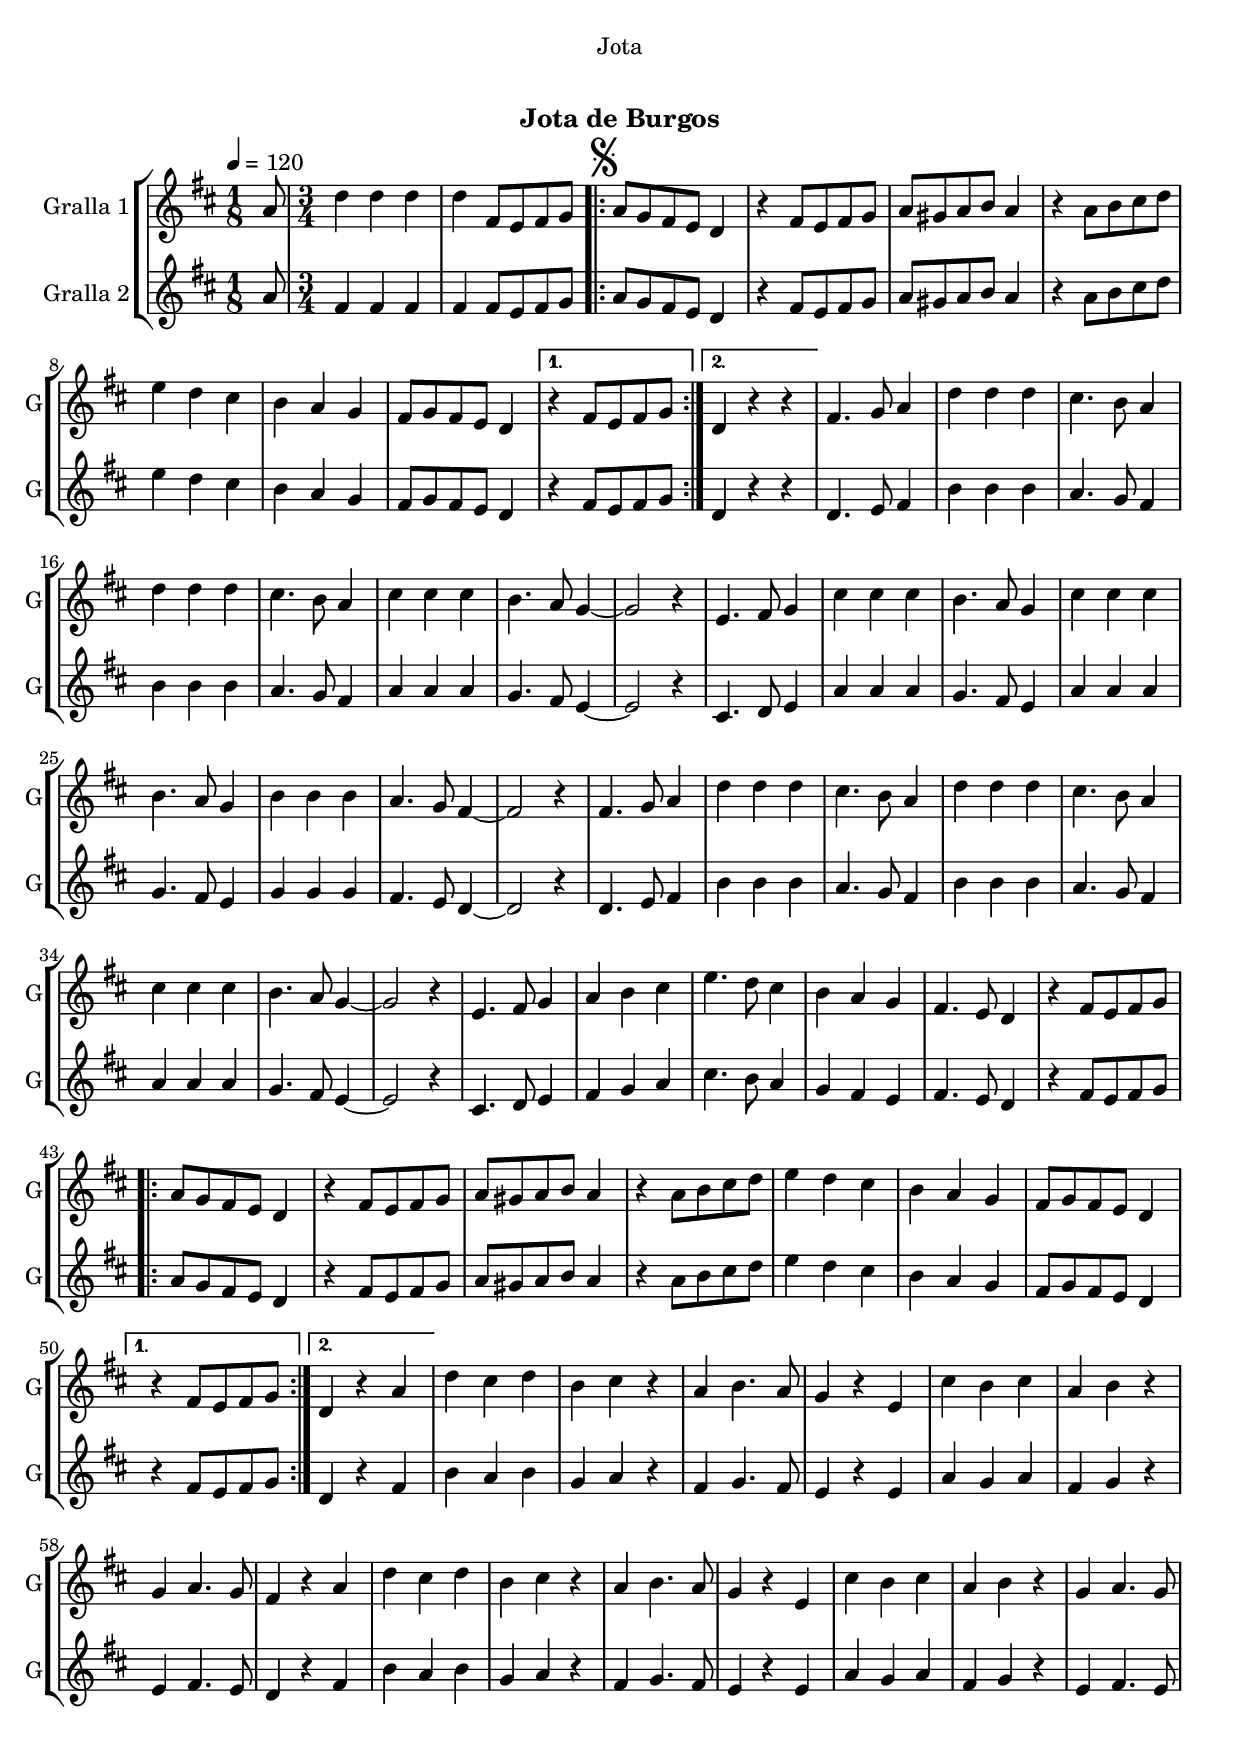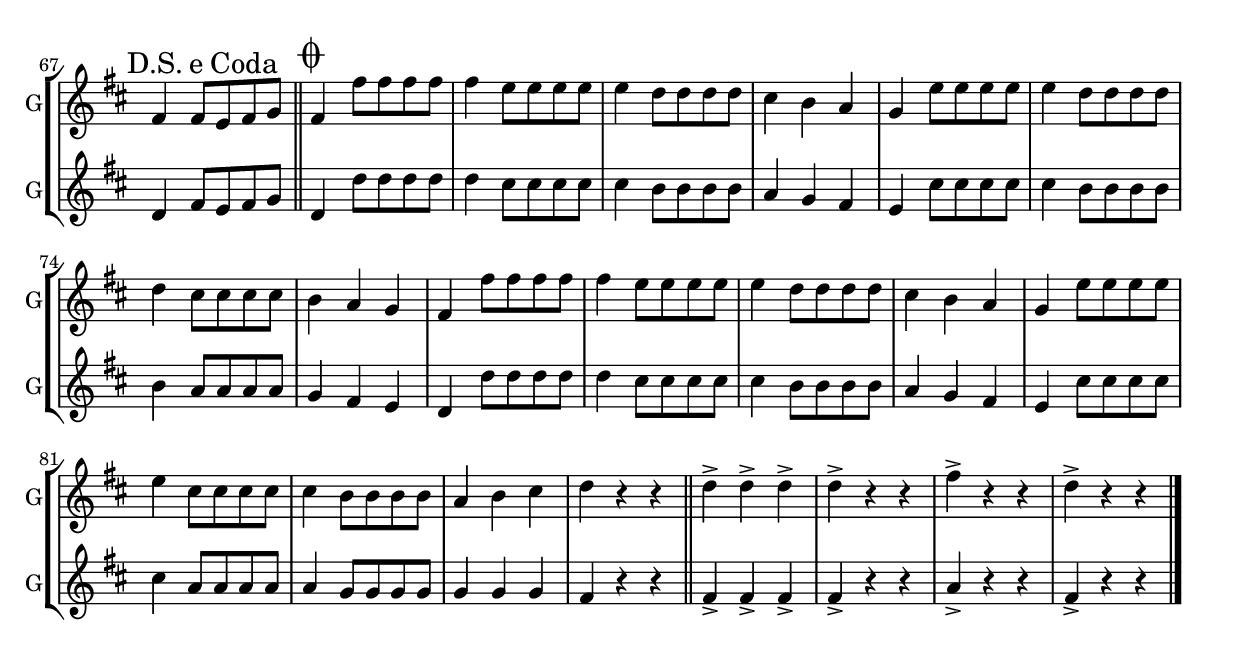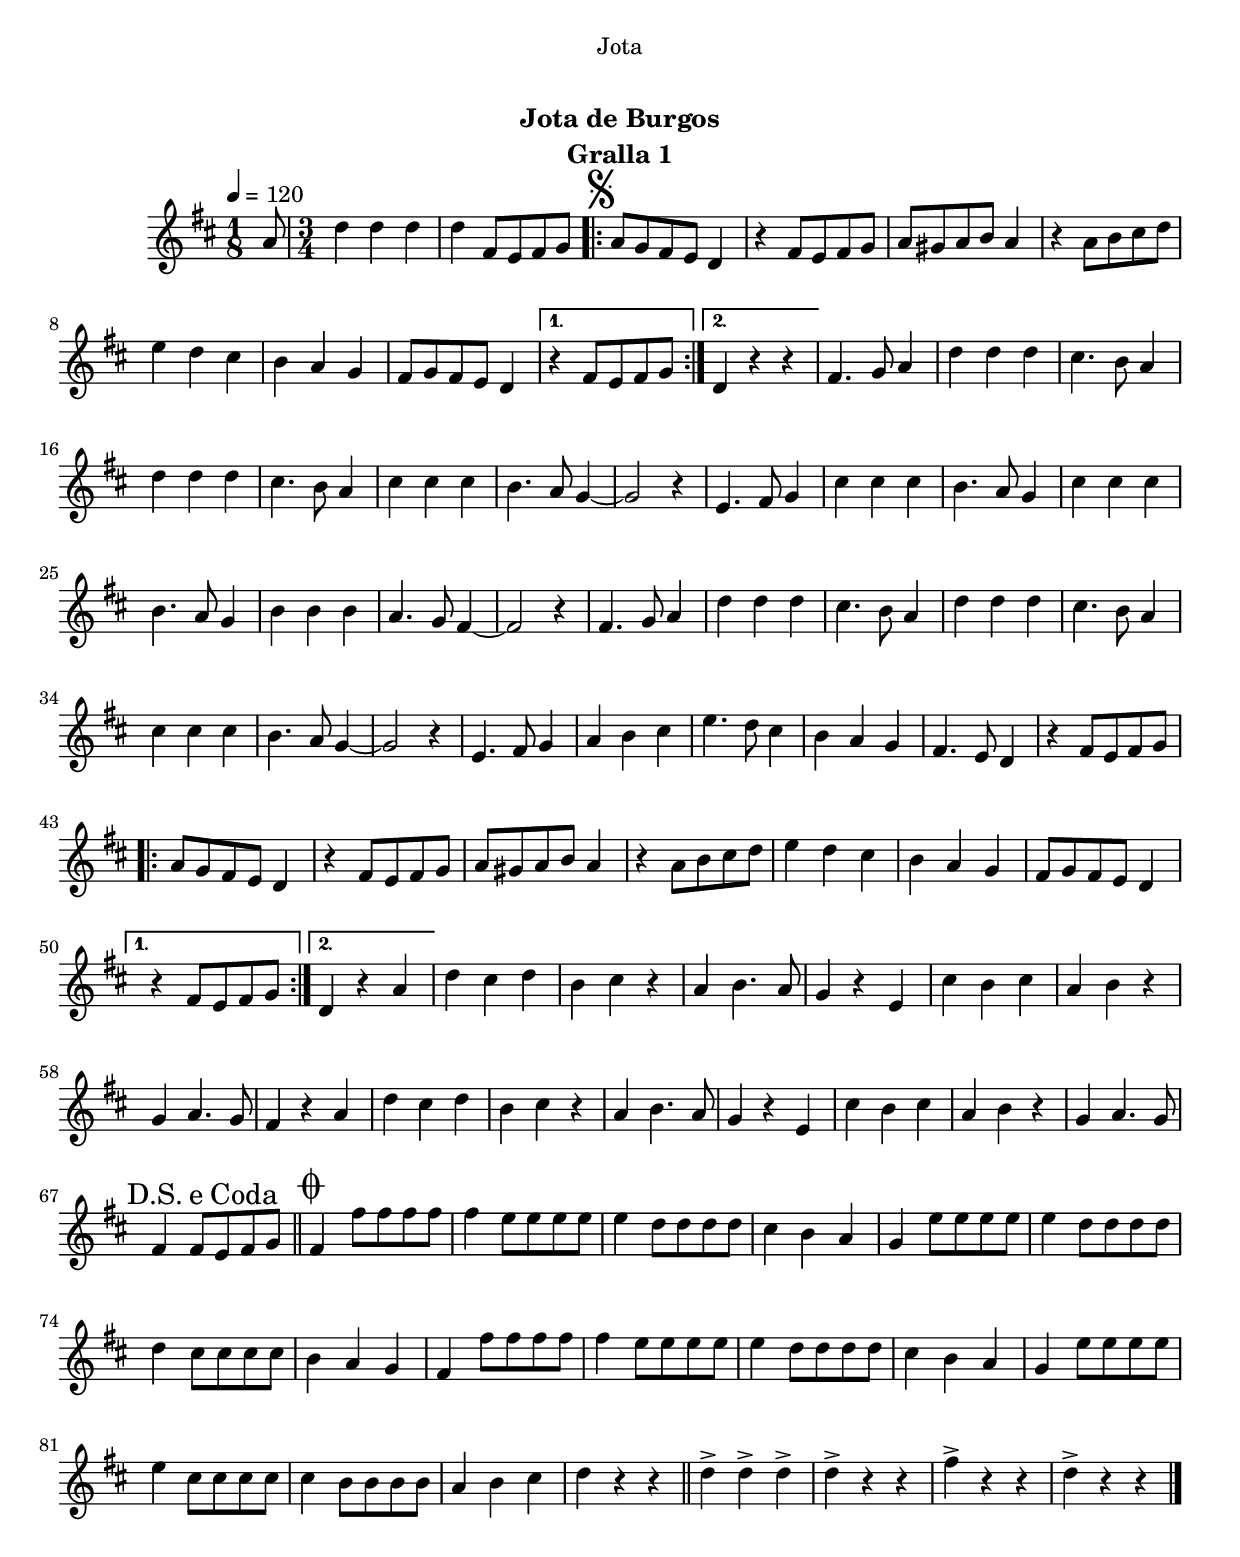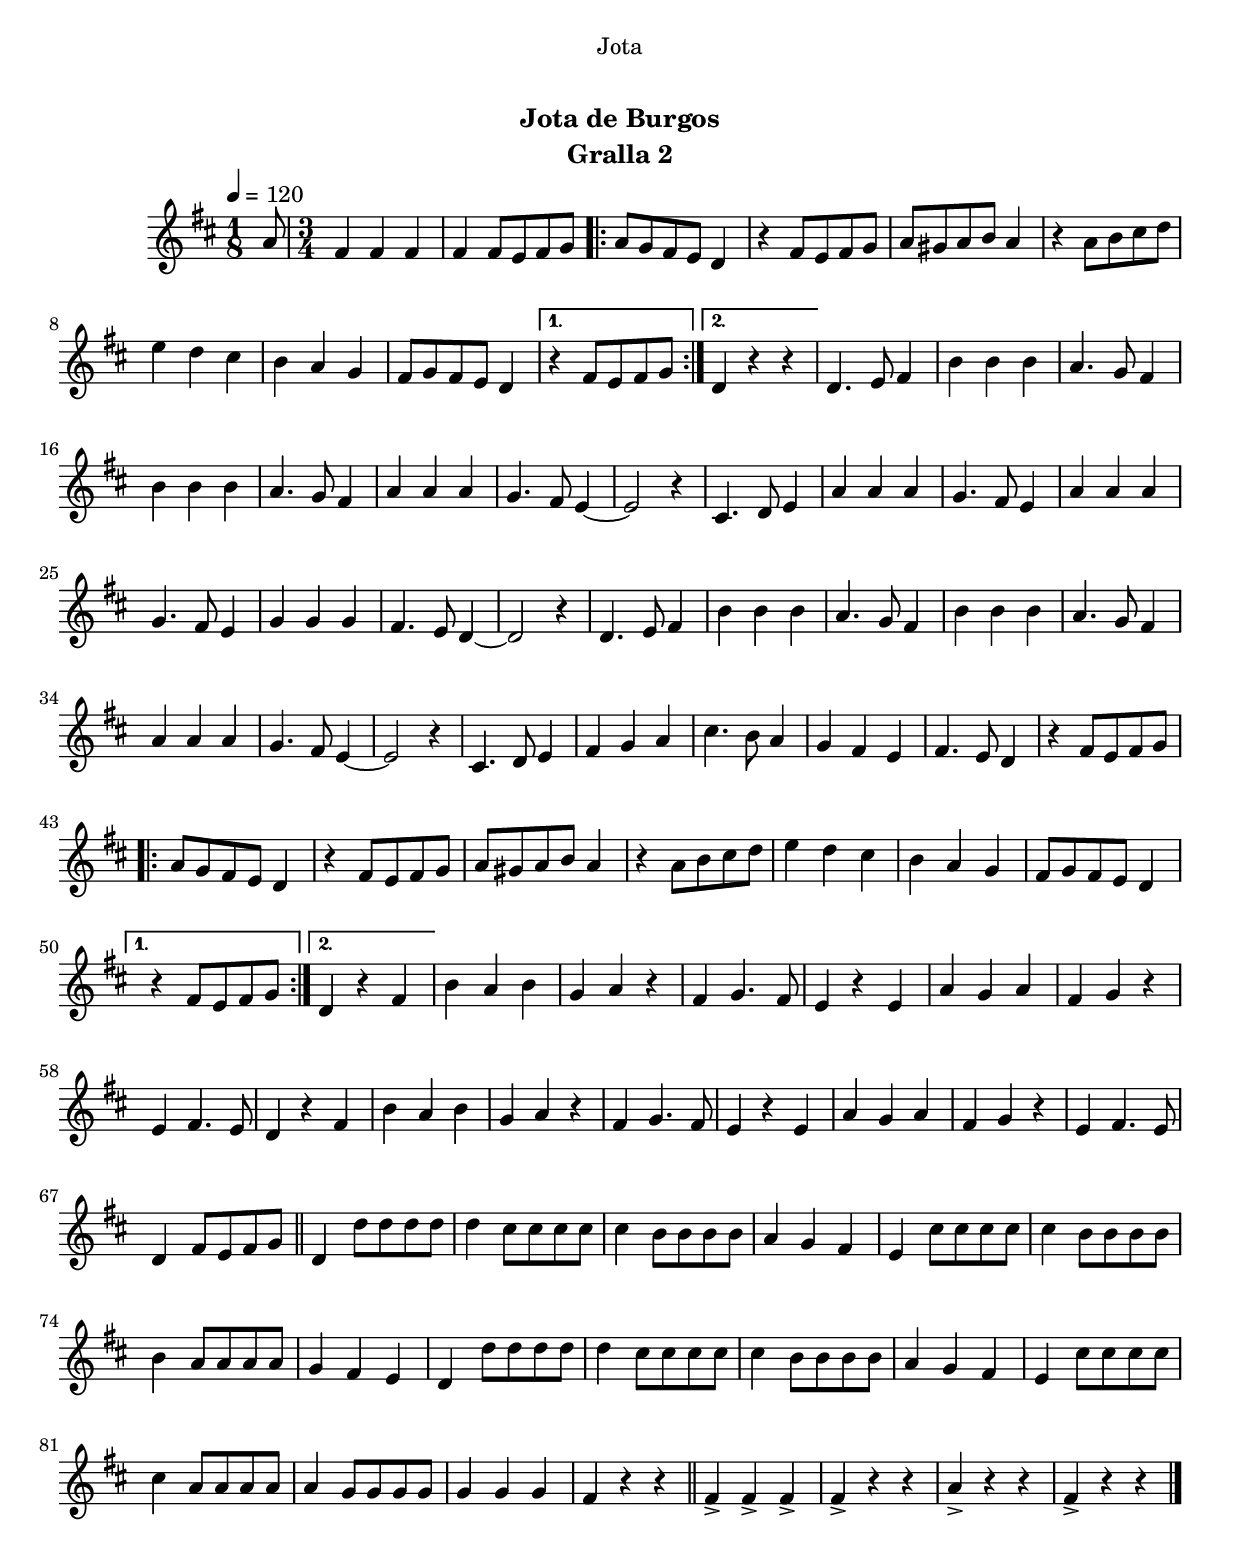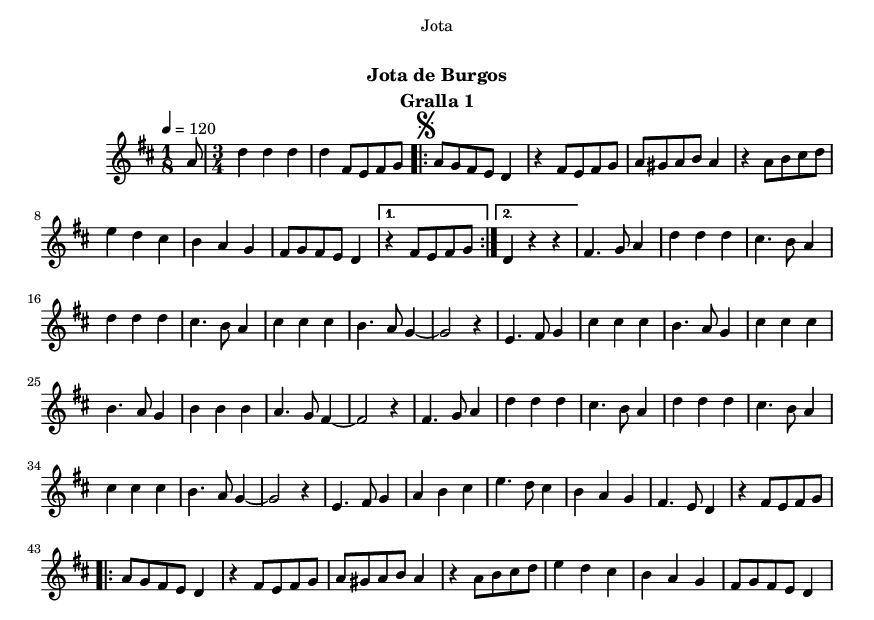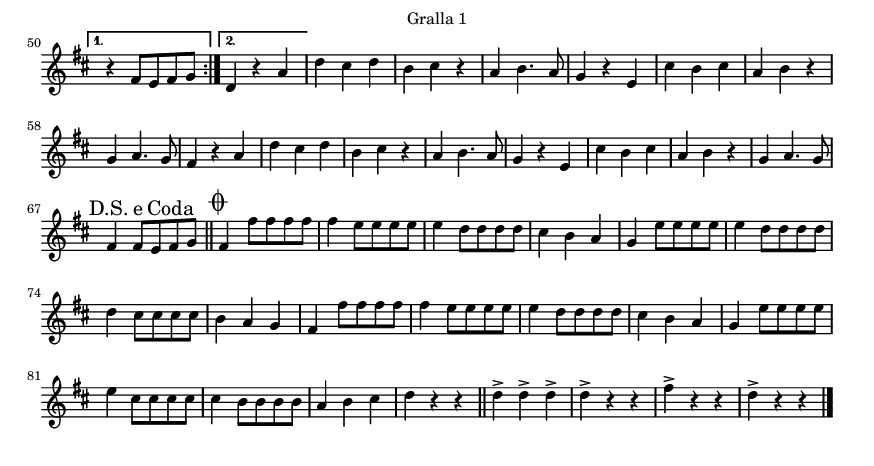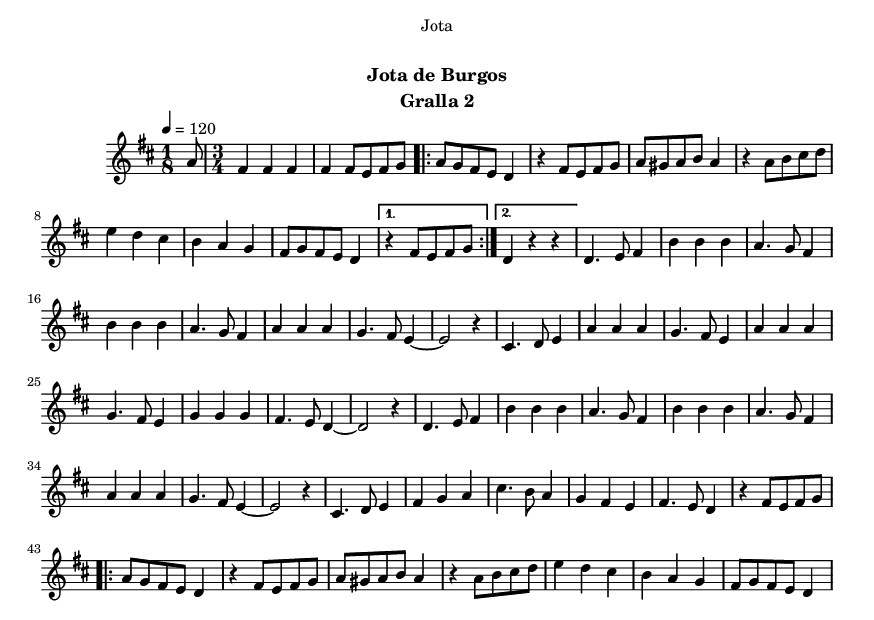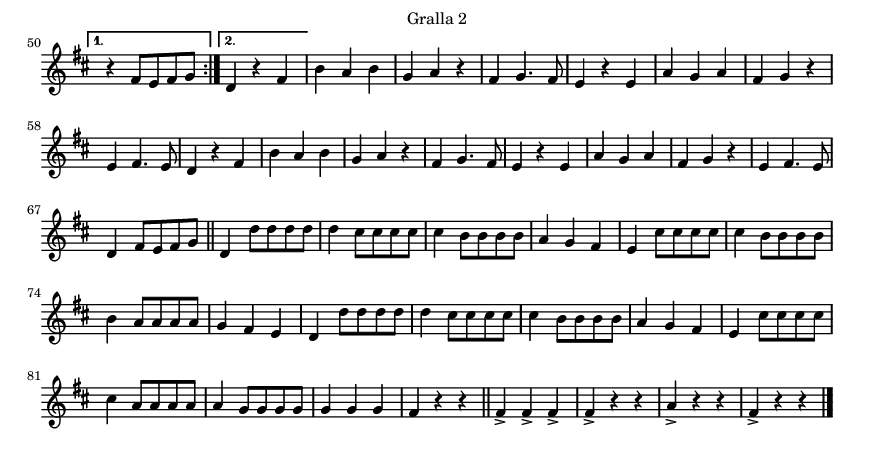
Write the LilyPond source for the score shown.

\version "2.16.0"

\header {
  dedication="Jota"
  title="  "
  subtitle="Jota de Burgos"
  subsubtitle=""
  poet=""
  meter=""
  piece=""
  composer=""
  arranger=""
  opus=""
  instrument=""
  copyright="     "
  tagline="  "
}

liniaroAa =
\relative a'
{
  \tempo 4=120
  \clef treble
  \key d \major
  \time 1/8
  a8  |
  \time 3/4   d4 d d  |
  d4 fis,8 e fis g  |
  \repeat volta 2 { \mark \markup {\musicglyph #"scripts.segno"} a8 g fis e d4  |
  %05
  r4 fis8 e fis g  |
  a8 gis a b a4  |
  r4 a8 b cis d  |
  e4 d cis  |
  b4 a g  |
  %10
  fis8 g fis e d4 }
  \alternative { { r4 fis8 e fis g }
  { d4 r r } }
  fis4. g8 a4  |
  d4 d d  |
  %15
  cis4. b8 a4  |
  d4 d d  |
  cis4. b8 a4  |
  cis4 cis cis  |
  b4. a8 g4 ~  |
  %20
  g2 r4  |
  e4. fis8 g4  |
  cis4 cis cis  |
  b4. a8 g4  |
  cis4 cis cis  |
  %25
  b4. a8 g4  |
  b4 b b  |
  a4. g8 fis4 ~  |
  fis2 r4  |
  fis4. g8 a4  |
  %30
  d4 d d  |
  cis4. b8 a4  |
  d4 d d  |
  cis4. b8 a4  |
  cis4 cis cis  |
  %35
  b4. a8 g4 ~  |
  g2 r4  |
  e4. fis8 g4  |
  a4 b cis  |
  e4. d8 cis4  |
  %40
  b4 a g  |
  fis4. e8 d4  |
  r4 fis8 e fis g  |
  \repeat volta 2 { a8 g fis e d4  |
  r4 fis8 e fis g  |
  %45
  a8 gis a b a4  |
  r4 a8 b cis d  |
  e4 d cis  |
  b4 a g  |
  fis8 g fis e d4 }
  %50
  \alternative { { r4 fis8 e fis g }
  { d4 r a' } }
  d4 cis d  |
  b4 cis r  |
  a4 b4. a8  |
  %55
  g4 r e  |
  cis'4 b cis  |
  a4 b r  |
  g4 a4. g8  |
  fis4 r a  |
  %60
  d4 cis d  |
  b4 cis r  |
  a4 b4. a8  |
  g4 r e  |
  cis'4 b cis  |
  %65
  a4 b r  |
  g4 a4. g8  |
  \mark \markup {D.S. e Coda} fis4 fis8 e fis g  \bar "||"
  \mark \markup {\musicglyph #"scripts.coda"} fis4 fis'8 fis fis fis  |
  fis4 e8 e e e  |
  %70
  e4 d8 d d d  |
  cis4 b a  |
  g4 e'8 e e e  |
  e4 d8 d d d  |
  d4 cis8 cis cis cis  |
  %75
  b4 a g  |
  fis4 fis'8 fis fis fis  |
  fis4 e8 e e e  |
  e4 d8 d d d  |
  cis4 b a  |
  %80
  g4 e'8 e e e  |
  e4 cis8 cis cis cis  |
  cis4 b8 b b b  |
  a4 b cis  |
  d4 r r  \bar "||"
  %85
  d4-> d-> d->  |
  d4-> r r  |
  fis4-> r r  |
  d4-> r r  \bar "|."
}

liniaroAb =
\relative a'
{
  \tempo 4=120
  \clef treble
  \key d \major
  \time 1/8
  a8  |
  \time 3/4   fis4 fis fis  |
  fis4 fis8 e fis g  |
  \repeat volta 2 { a8 g fis e d4  |
  %05
  r4 fis8 e fis g  |
  a8 gis a b a4  |
  r4 a8 b cis d  |
  e4 d cis  |
  b4 a g  |
  %10
  fis8 g fis e d4 }
  \alternative { { r4 fis8 e fis g }
  { d4 r r } }
  d4. e8 fis4  |
  b4 b b  |
  %15
  a4. g8 fis4  |
  b4 b b  |
  a4. g8 fis4  |
  a4 a a  |
  g4. fis8 e4 ~  |
  %20
  e2 r4  |
  cis4. d8 e4  |
  a4 a a  |
  g4. fis8 e4  |
  a4 a a  |
  %25
  g4. fis8 e4  |
  g4 g g  |
  fis4. e8 d4 ~  |
  d2 r4  |
  d4. e8 fis4  |
  %30
  b4 b b  |
  a4. g8 fis4  |
  b4 b b  |
  a4. g8 fis4  |
  a4 a a  |
  %35
  g4. fis8 e4 ~  |
  e2 r4  |
  cis4. d8 e4  |
  fis4 g a  |
  cis4. b8 a4  |
  %40
  g4 fis e  |
  fis4. e8 d4  |
  r4 fis8 e fis g  |
  \repeat volta 2 { a8 g fis e d4  |
  r4 fis8 e fis g  |
  %45
  a8 gis a b a4  |
  r4 a8 b cis d  |
  e4 d cis  |
  b4 a g  |
  fis8 g fis e d4 }
  %50
  \alternative { { r4 fis8 e fis g }
  { d4 r fis } }
  b4 a b  |
  g4 a r  |
  fis4 g4. fis8  |
  %55
  e4 r e  |
  a4 g a  |
  fis4 g r  |
  e4 fis4. e8  |
  d4 r fis  |
  %60
  b4 a b  |
  g4 a r  |
  fis4 g4. fis8  |
  e4 r e  |
  a4 g a  |
  %65
  fis4 g r  |
  e4 fis4. e8  |
  d4 fis8 e fis g  \bar "||"
  d4 d'8 d d d  |
  d4 cis8 cis cis cis  |
  %70
  cis4 b8 b b b  |
  a4 g fis  |
  e4 cis'8 cis cis cis  |
  cis4 b8 b b b  |
  b4 a8 a a a  |
  %75
  g4 fis e  |
  d4 d'8 d d d  |
  d4 cis8 cis cis cis  |
  cis4 b8 b b b  |
  a4 g fis  |
  %80
  e4 cis'8 cis cis cis  |
  cis4 a8 a a a  |
  a4 g8 g g g  |
  g4 g g  |
  fis4 r r  \bar "||"
  %85
  fis4-> fis-> fis->  |
  fis4-> r r  |
  a4-> r r  |
  fis4-> r r  \bar "|."
}

\book {

\paper {
  print-page-number = false
}

\bookpart {
  \score {
    \new StaffGroup {
      \override Score.RehearsalMark #'self-alignment-X = #LEFT
      <<
        \new Staff \with {instrumentName = #"Gralla 1" shortInstrumentName = #"G"} \liniaroAa
        \new Staff \with {instrumentName = #"Gralla 2" shortInstrumentName = #"G"} \liniaroAb
      >>
    }
    \layout {}
  }\score { \unfoldRepeats
    \new StaffGroup {
      \override Score.RehearsalMark #'self-alignment-X = #LEFT
      <<
        \new Staff \with {instrumentName = #"Gralla 1" shortInstrumentName = #"G"} \liniaroAa
        \new Staff \with {instrumentName = #"Gralla 2" shortInstrumentName = #"G"} \liniaroAb
      >>
    }
    \midi {}
  }
}

\bookpart {
  \header {instrument="Gralla 1"}
  \score {
    \new StaffGroup {
      \override Score.RehearsalMark #'self-alignment-X = #LEFT
      <<
        \new Staff \liniaroAa
      >>
    }
    \layout {}
  }\score { \unfoldRepeats
    \new StaffGroup {
      \override Score.RehearsalMark #'self-alignment-X = #LEFT
      <<
        \new Staff \liniaroAa
      >>
    }
    \midi {}
  }
}

\bookpart {
  \header {instrument="Gralla 2"}
  \score {
    \new StaffGroup {
      \override Score.RehearsalMark #'self-alignment-X = #LEFT
      <<
        \new Staff \liniaroAb
      >>
    }
    \layout {}
  }\score { \unfoldRepeats
    \new StaffGroup {
      \override Score.RehearsalMark #'self-alignment-X = #LEFT
      <<
        \new Staff \liniaroAb
      >>
    }
    \midi {}
  }
}

}

\book {

\paper {
  print-page-number = false
  #(set-paper-size "a6landscape")
  #(layout-set-staff-size 14)
}

\bookpart {
  \header {instrument="Gralla 1"}
  \score {
    \new StaffGroup {
      \override Score.RehearsalMark #'self-alignment-X = #LEFT
      <<
        \new Staff \liniaroAa
      >>
    }
    \layout {}
  }
}

\bookpart {
  \header {instrument="Gralla 2"}
  \score {
    \new StaffGroup {
      \override Score.RehearsalMark #'self-alignment-X = #LEFT
      <<
        \new Staff \liniaroAb
      >>
    }
    \layout {}
  }
}

}

